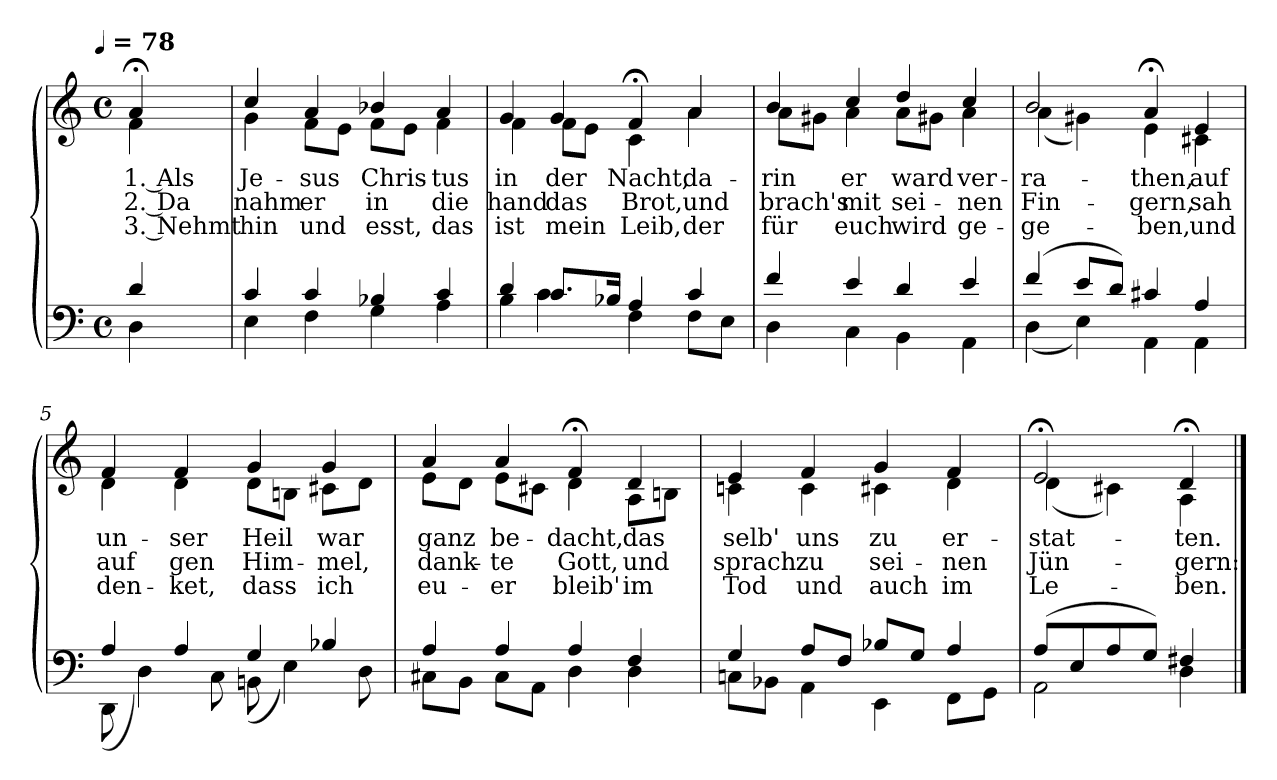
**kern	**kern	**text	**text	**text	**dynam
*part1	*part1	*part1	*part1	*part1	*part1
*staff2	*staff1	*staff1	*staff1	*staff1	*staff1/2
*clefF4	*clefG2	*	*	*	*
!!LO:TX:omd:t=[quarter] = 78
*M4/4	*M4/4	*	*	*	*
*met(c)	*met(c)	*	*	*	*
*MM78	*MM78	*	*	*	*
=	=	=	=	=	=
*^	*^	*	*	*	*
4d	4D	4a;<	4f	1. Als	2. Da	3. Nehmt	.
=1	=1	=1	=1	=1	=1	=1	=1
4c	4E	4cc	4g	Je-	nahm	hin	.
4c	4F	4a	8fL	-sus	er	und	.
.	.	.	8eJ	.	.	.	.
4B-X	4G	4b-X	8fL	Chris-	in	esst,	♩ = 77
.	.	.	8eJ	.	.	.	.
4c	4A	4a	4f	-tus	die	das	.
=2	=2	=2	=2	=2	=2	=2	=2
*	*	*MM76	*	*	*	*	*
4d	4B	4g	4f	in	hand	ist	.
8.cL	4c	4g	8fL	der	das	mein	♩ = 73
.	.	.	8eJ	.	.	.	.
16B-XJk	.	.	.	.	.	.	.
4A	4F	4f;<	4c	Nacht,	Brot,	Leib,	.
4c	8FL	4a	4a	da-	und	der	♩ = 76
.	8EJ	.	.	.	.	.	.
=3	=3	=3	=3	=3	=3	=3	=3
4f	4D	4b	8aL	-rin	brach's	für	.
.	.	.	8g#XJ	.	.	.	.
4e	4C	4cc	4a	er	mit	euch	.
4d	4BB	4dd	8aL	ward	sei-	wird	♩ = 75
.	.	.	8g#XJ	.	.	.	.
4e	4AA	4cc	4a	ver-	-nen	ge-	.
=4	=4	=4	=4	=4	=4	=4	=4
*	*	*MM74	*	*	*	*	*
(4f	(4D	2b	(4a	-ra-	Fin-	-ge-	.
8eL	4E)	.	4g#X)	.	.	.	.
8dJ)	.	.	.	.	.	.	.
4c#X	4AA	4a;<	4e	-then,	-gern,	-ben,	.
4A	4AA	4e	4c#X	auf	sah	und	♩ = 77
!!LO:LB:g=z	!!
=5	=5	=5	=5	=5	=5	=5	=5
4A	(8DD	4f	4d	un-	auf	den-	.
.	4D)	.	.	.	.	.	.
4A	.	4f	4d	-ser	gen	-ket,	.
.	8C	.	.	.	.	.	.
4G	(8BBn	4g	8dL	Heil	Him-	dass	.
.	4E)	.	8BnJ	.	.	.	.
4B-X	.	4g	8c#XL	war	-mel,	ich	.
.	8D	.	8dJ	.	.	.	.
=6	=6	=6	=6	=6	=6	=6	=6
*	*	*MM75	*	*	*	*	*
4A	8C#XL	4a	8eL	ganz	dank-	eu-	.
.	8BBJ	.	8dJ	.	.	.	.
4A	8C#L	4a	8eL	be-	-te	-er	.
.	8AAJ	.	8c#XJ	.	.	.	.
4A	4D	4f;<	4d	-dacht,	Gott,	bleib'	.
4F	4D	4d	8AL	das	und	im	♩ = 76
.	.	.	8BnJ	.	.	.	.
=7	=7	=7	=7	=7	=7	=7	=7
*	*	*MM75	*	*	*	*	*
4G	8CnL	4e	4cn	selb'	sprach	Tod	.
.	8BB-XJ	.	.	.	.	.	.
8AL	4AA	4f	4c	uns	zu	und	♩ = 74
8FJ	.	.	.	.	.	.	.
8B-XL	4EE	4g	4c#X	zu	sei-	auch	♩ = 73
8GJ	.	.	.	.	.	.	.
4A	8FFL	4f	4d	er-	-nen	im	♩ = 71
.	8GGJ	.	.	.	.	.	.
=8	=8	=8	=8	=8	=8	=8	=8
*	*	*MM72	*	*	*	*	*
(8AL	2AA	2e;<	(4d	-stat-	Jün-	Le-	.
8E	.	.	.	.	.	.	.
8A	.	.	4c#X)	.	.	.	.
8GJ)	.	.	.	.	.	.	.
4F#X	4D	4d;<	4A	-ten.	-gern:	-ben.	.
*v	*v	*	*	*	*	*	*
*	*v	*v	*	*	*	*
==	==	==	==	==	==
*-	*-	*-	*-	*-	*-
